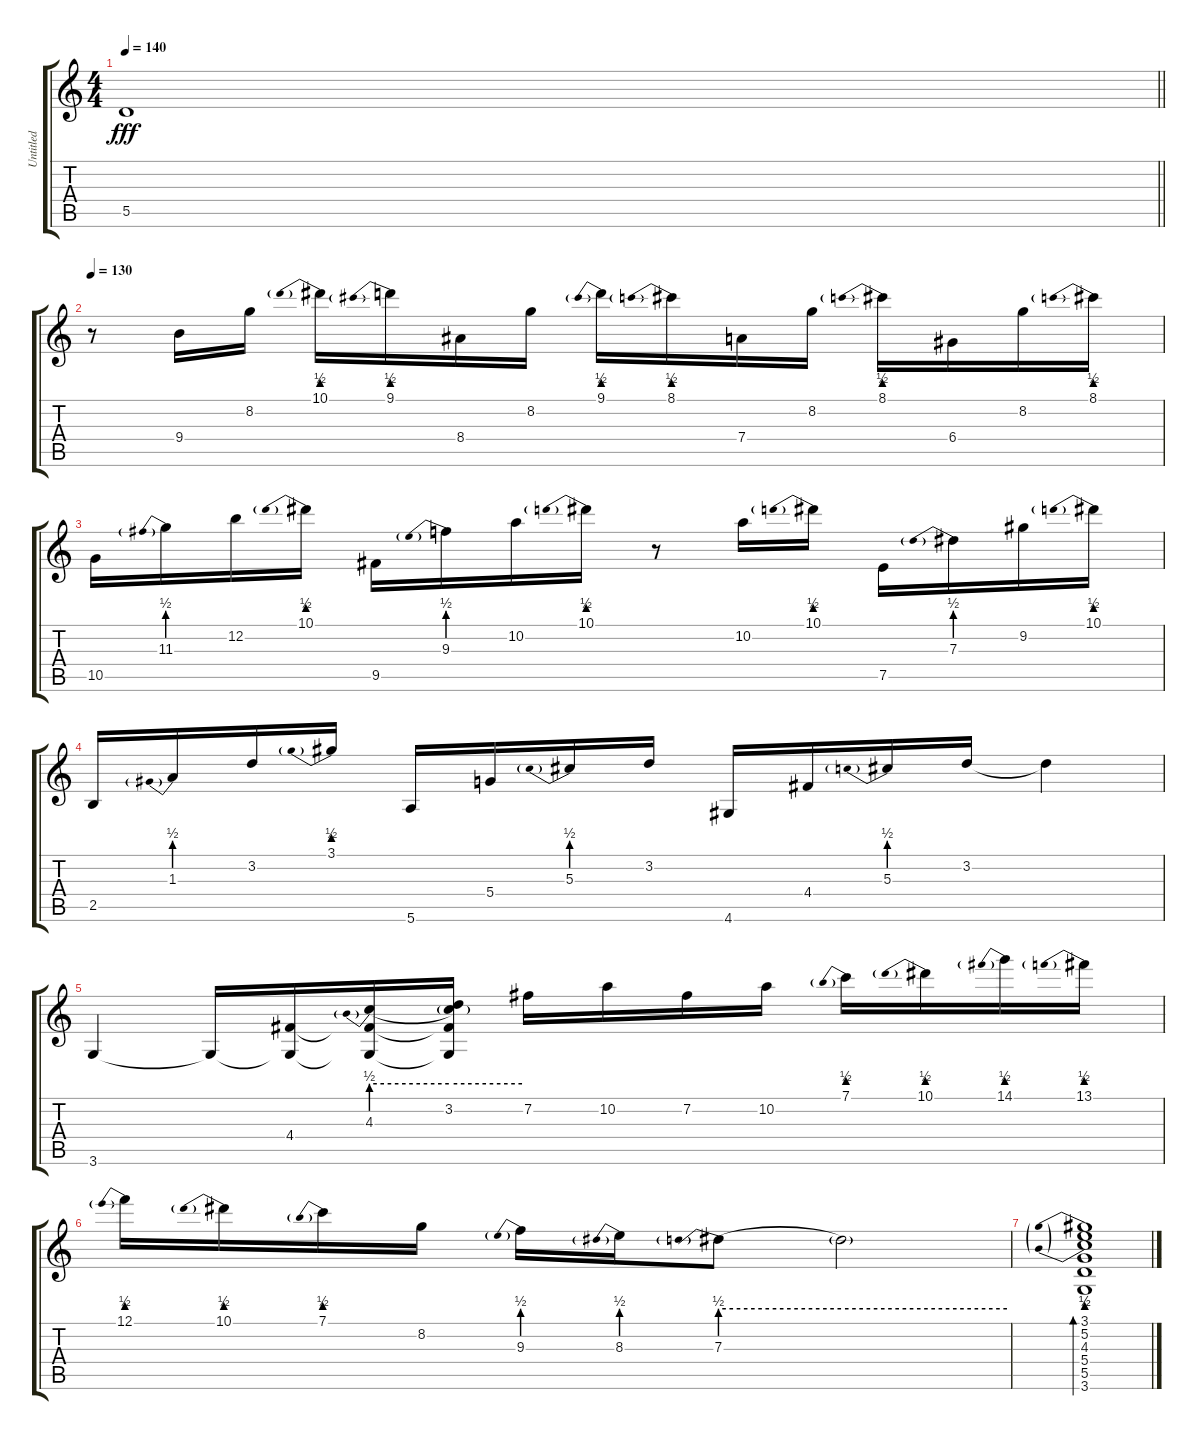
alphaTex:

\track ("Untitled" "Untitled") {instrument acousticguitarsteel}
\staff {score tabs}
\tuning (E4 B3 G3 D3 A2 E2) {hide}
\ts (4 4)
\tempo 140
\clef g2
\barLineRight lightlight
\ks c
5.5.1{dy fff} |
\tempo 130
r.8 9.4.16 8.2.16 10.1{be (prebend 0 2 60 2)}.16 9.1{be (prebend 0 2 60 2)}.16 8.4.16 8.2.16 9.1{be (prebend 0 2 60 2)}.16 8.1{be (prebend 0 2 60 2)}.16 7.4.16 8.2.16 8.1{be (prebend 0 2 60 2)}.16 6.4.16 8.2.16 8.1{be (prebend 0 2 60 2)}.16 |
10.5.16 11.3{be (prebend 0 2 60 2)}.16 12.2.16 10.1{be (prebend 0 2 60 2)}.16 9.5.16 9.3{be (prebend 0 2 60 2)}.16 10.2.16 10.1{be (prebend 0 2 60 2)}.16 r.8 10.2.16 10.1{be (prebend 0 2 60 2)}.16 7.5.16 7.3{be (prebend 0 2 60 2)}.16 9.2.16 10.1{be (prebend 0 2 60 2)}.16 |
2.5.16 1.3{be (prebend 0 2 60 2)}.16 3.2.16 3.1{be (prebend 0 2 60 2)}.16 5.6.16 5.4.16 5.3{be (prebend 0 2 60 2)}.16 3.2.16 4.6.16 4.4.16 5.3{be (prebend 0 2 60 2)}.16 3.2.16 3.2{t}.4 |
3.6.4 3.6{t}.16 (4.4 3.6{t}).16 (4.3{be (prebend 0 2 60 2)} 4.4{t} 3.6{t}).16 (3.2 4.3{be (hold 0 2 60 2) t} 4.4{t} 3.6{t}).16 7.2.16 10.2.16 7.2.16 10.2.16 7.1{be (prebend 0 2 60 2)}.16 10.1{be (prebend 0 2 60 2)}.16 14.1{be (prebend 0 2 60 2)}.16 13.1{be (prebend 0 2 60 2)}.16 |
12.1{be (prebend 0 2 60 2)}.16 10.1{be (prebend 0 2 60 2)}.16 7.1{be (prebend 0 2 60 2)}.16 8.2.16 9.3{be (prebend 0 2 60 2)}.16 8.3{be (prebend 0 2 60 2)}.16 7.3{be (prebend 0 2 60 2)}.8 7.3{be (hold 0 2 60 2) t}.2 |
(3.1{be (prebend 0 2 60 2)} 5.2 4.3{be (prebend 0 2 60 2)} 5.4 5.5 3.6).1{bd 30}
